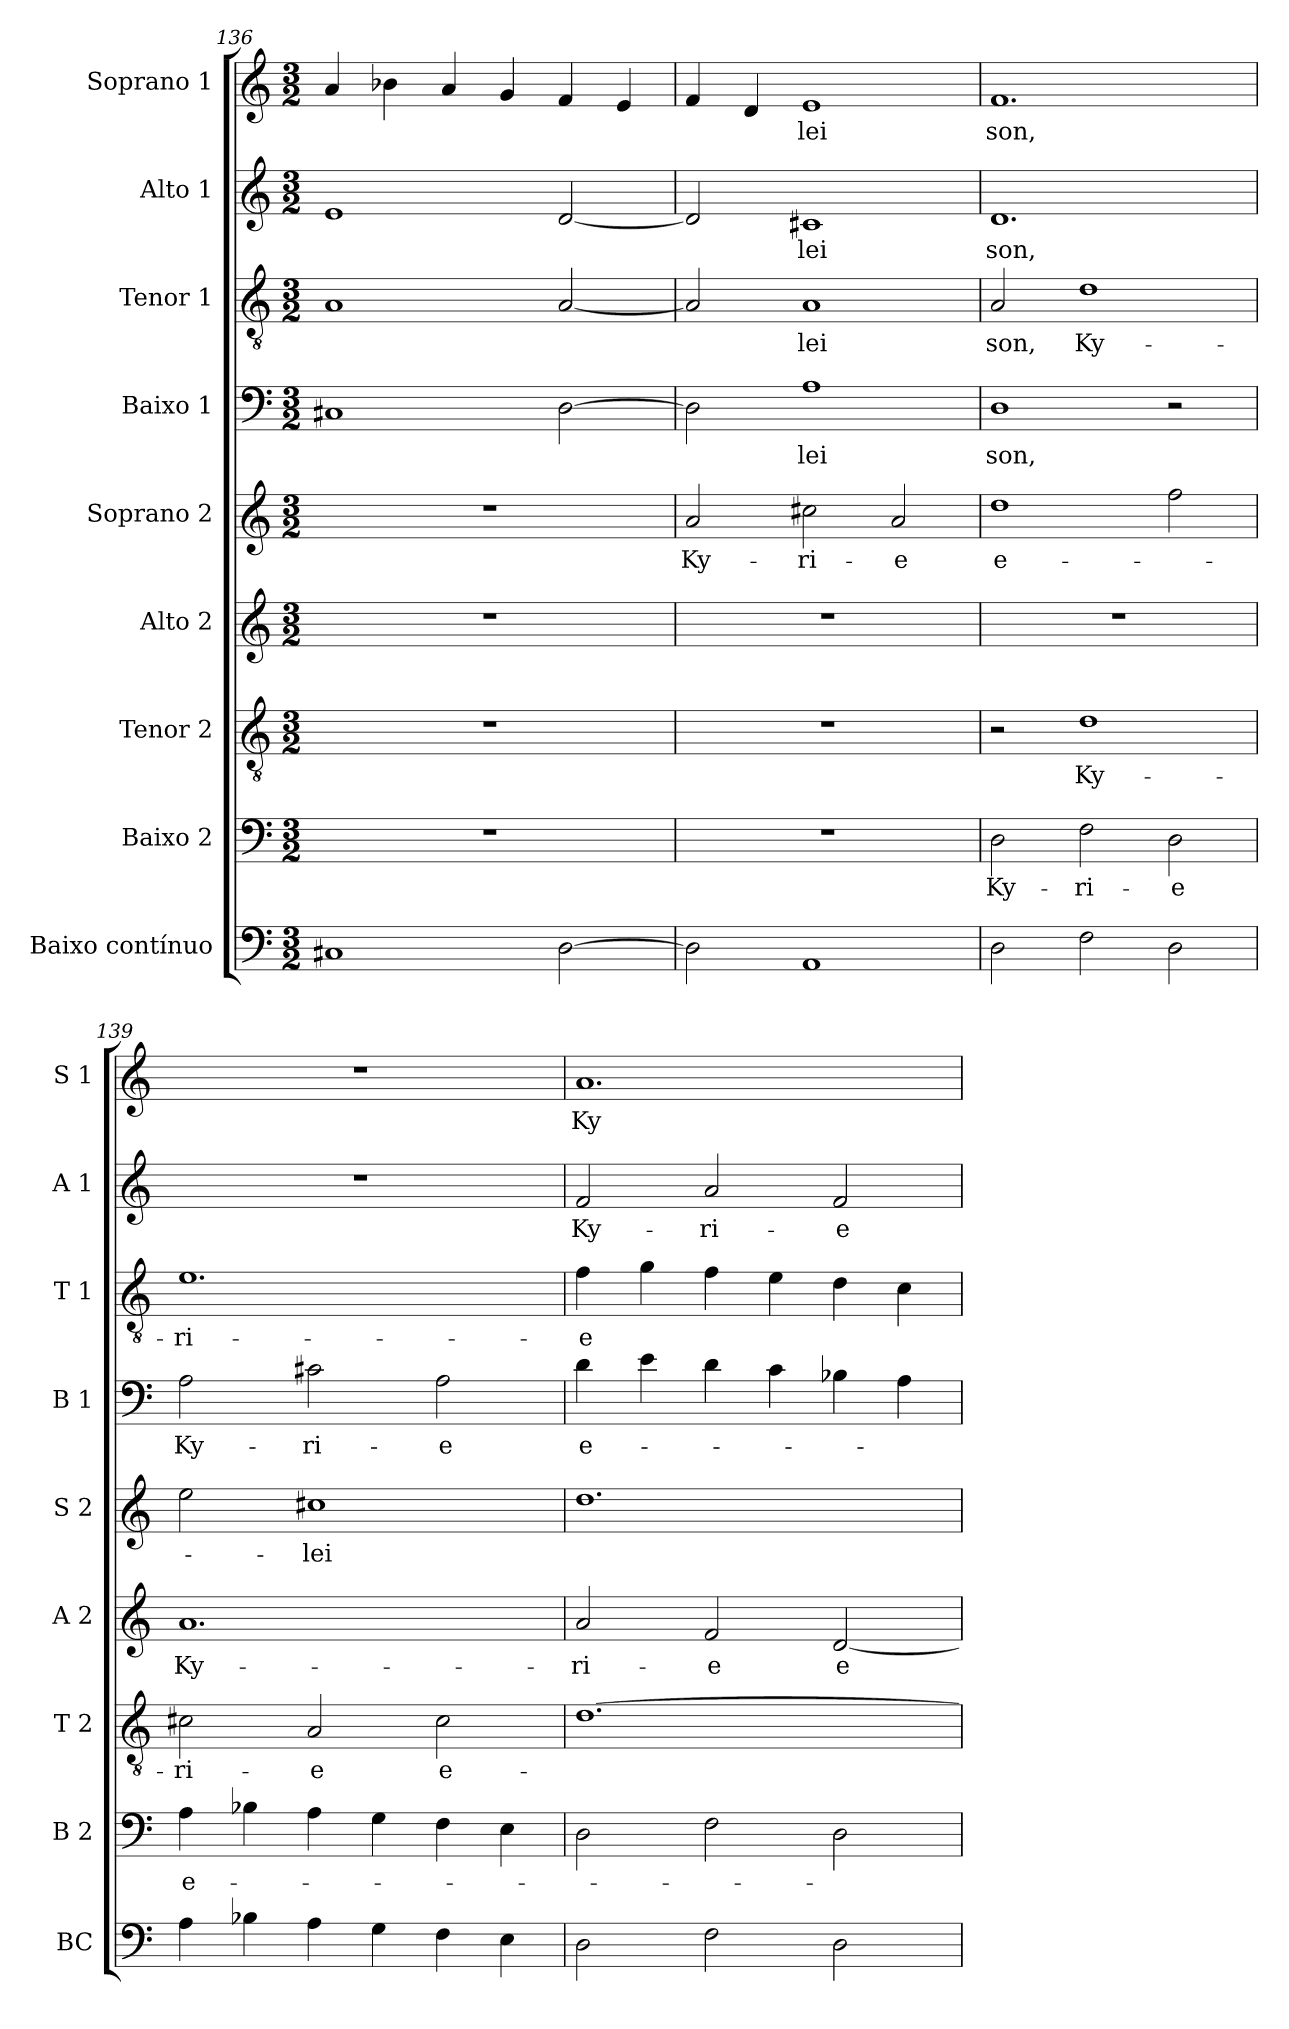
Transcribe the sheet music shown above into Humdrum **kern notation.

**kern	**kern	**text	**kern	**text	**kern	**text	**kern	**text	**kern	**text	**kern	**text	**kern	**text	**kern	**text
*part9	*part8	*part8	*part7	*part7	*part6	*part6	*part5	*part5	*part4	*part4	*part3	*part3	*part2	*part2	*part1	*part1
*staff9	*staff8	*staff8	*staff7	*staff7	*staff6	*staff6	*staff5	*staff5	*staff4	*staff4	*staff3	*staff3	*staff2	*staff2	*staff1	*staff1
*I"Baixo contínuo	*I"Baixo 2	*	*I"Tenor 2	*	*I"Alto 2	*	*I"Soprano 2	*	*I"Baixo 1	*	*I"Tenor 1	*	*I"Alto 1	*	*I"Soprano 1	*
*I'BC	*I'B 2	*	*I'T 2	*	*I'A 2	*	*I'S 2	*	*I'B 1	*	*I'T 1	*	*I'A 1	*	*I'S 1	*
*clefF4	*clefF4	*	*clefGv2	*	*clefG2	*	*clefG2	*	*clefF4	*	*clefGv2	*	*clefG2	*	*clefG2	*
*k[]	*k[]	*	*k[]	*	*k[]	*	*k[]	*	*k[]	*	*k[]	*	*k[]	*	*k[]	*
*C:	*C:	*	*C:	*	*C:	*	*C:	*	*C:	*	*C:	*	*C:	*	*C:	*
*M3/2	*M3/2	*	*M3/2	*	*M3/2	*	*M3/2	*	*M3/2	*	*M3/2	*	*M3/2	*	*M3/2	*
=136	=136	=136	=136	=136	=136	=136	=136	=136	=136	=136	=136	=136	=136	=136	=136	=136
*^	*	*	*	*	*	*	*	*	*	*	*	*	*	*	*	*
1C#X	2ryy	1.r	.	1.r	.	1.r	.	1.r	.	1C#X	.	1A	.	1e	.	4a/	.
.	.	.	.	.	.	.	.	.	.	.	.	.	.	.	.	4b-X\	.
.	2ryy	.	.	.	.	.	.	.	.	.	.	.	.	.	.	4a/	.
.	.	.	.	.	.	.	.	.	.	.	.	.	.	.	.	4g/	.
[2D\	2ryy	.	.	.	.	.	.	.	.	[2D\	.	[2A/	.	[2d/	.	4f/	.
.	.	.	.	.	.	.	.	.	.	.	.	.	.	.	.	4e/	.
!!LO:PB:g=z
=137	=137	=137	=137	=137	=137	=137	=137	=137	=137	=137	=137	=137	=137	=137	=137	=137	=137
!	!	!	!	!	!	!	!	!	!LO:LY:b	!	!	!	!	!	!	!	!
2D\]	2ryy	1.r	.	1.r	.	1.r	.	2a/	Ky-	2D\]	.	2A/]	.	2d/]	.	4f/	.
.	.	.	.	.	.	.	.	.	.	.	.	.	.	.	.	4d/	.
!	!	!	!	!	!	!	!	!	!LO:LY:b	!	!LO:LY:b	!	!LO:LY:b	!	!LO:LY:b	!	!LO:LY:b
1AA	2ryy	.	.	.	.	.	.	2cc#X\	-ri-	1A	-lei	1A	-lei	1c#X	-lei	1e	-lei
!	!	!	!	!	!	!	!	!	!LO:LY:b	!	!	!	!	!	!	!	!
.	2ryy	.	.	.	.	.	.	2a/	-e	.	.	.	.	.	.	.	.
=138	=138	=138	=138	=138	=138	=138	=138	=138	=138	=138	=138	=138	=138	=138	=138	=138	=138
!	!	!	!LO:LY:b	!	!	!	!	!	!LO:LY:b	!	!LO:LY:b	!	!LO:LY:b	!	!LO:LY:b	!	!LO:LY:b
*v	*v	*	*	*	*	*	*	*	*	*	*	*	*	*	*	*	*
2D\	2D\	Ky-	2r	.	1.r	.	1dd	e-	1D	son,	2A/	son,	1.d	son,	1.f	son,
!	!	!LO:LY:b	!	!LO:LY:b	!	!	!	!	!	!	!	!LO:LY:b	!	!	!	!
2F\	2F\	-ri-	1d	Ky-	.	.	.	.	.	.	1d	Ky-	.	.	.	.
!	!	!LO:LY:b	!	!	!	!	!	!	!	!	!	!	!	!	!	!
2D\	2D\	-e	.	.	.	.	2ff\	.	2r	.	.	.	.	.	.	.
=139	=139	=139	=139	=139	=139	=139	=139	=139	=139	=139	=139	=139	=139	=139	=139	=139
!	!	!LO:LY:b	!	!LO:LY:b	!	!LO:LY:b	!	!	!	!LO:LY:b	!	!LO:LY:b	!	!	!	!
4A\	4A\	e-	2c#X\	-ri-	1.a	Ky-	2ee\	.	2A\	Ky-	1.e	-ri-	1.r	.	1.r	.
4B-X\	4B-X\	.	.	.	.	.	.	.	.	.	.	.	.	.	.	.
!	!	!	!	!LO:LY:b	!	!	!	!LO:LY:b	!	!LO:LY:b	!	!	!	!	!	!
4A\	4A\	.	2A/	-e	.	.	1cc#X	-lei	2c#X\	-ri-	.	.	.	.	.	.
4G\	4G\	.	.	.	.	.	.	.	.	.	.	.	.	.	.	.
!	!	!	!	!LO:LY:b	!	!	!	!	!	!LO:LY:b	!	!	!	!	!	!
4F\	4F\	.	2c#\	e-	.	.	.	.	2A\	-e	.	.	.	.	.	.
4E\	4E\	.	.	.	.	.	.	.	.	.	.	.	.	.	.	.
=140	=140	=140	=140	=140	=140	=140	=140	=140	=140	=140	=140	=140	=140	=140	=140	=140
!	!	!	!	!	!	!LO:LY:b	!	!	!	!LO:LY:b	!	!LO:LY:b	!	!LO:LY:b	!	!LO:LY:b
2D\	2D\	.	[1.d	.	2a/	-ri-	1.dd	.	4d\	e-	4f\	-e	2f/	Ky-	1.a	Ky-
.	.	.	.	.	.	.	.	.	4e\	.	4g\	.	.	.	.	.
!	!	!	!	!	!	!LO:LY:b	!	!	!	!	!	!	!	!LO:LY:b	!	!
2F\	2F\	.	.	.	2f/	-e	.	.	4d\	.	4f\	.	2a/	-ri-	.	.
.	.	.	.	.	.	.	.	.	4c\	.	4e\	.	.	.	.	.
!	!	!	!	!	!	!LO:LY:b	!	!	!	!	!	!	!	!LO:LY:b	!	!
2D\	2D\	.	.	.	[2d/	e-	.	.	4B-X\	.	4d\	.	2f/	-e	.	.
.	.	.	.	.	.	.	.	.	4A\	.	4c\	.	.	.	.	.
=	=	=	=	=	=	=	=	=	=	=	=	=	=	=	=	=
*-	*-	*-	*-	*-	*-	*-	*-	*-	*-	*-	*-	*-	*-	*-	*-	*-
